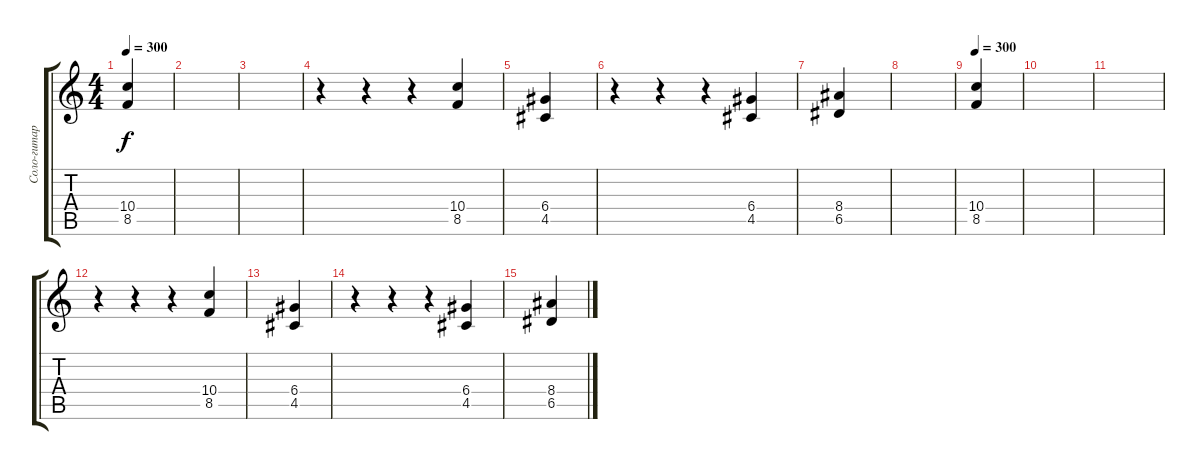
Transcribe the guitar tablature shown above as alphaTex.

\track ("Соло-гитара" "Соло-гитар") {instrument overdrivenguitar}
\staff {score tabs}
\tuning (E4 B3 G3 D3 A2 E2) {hide}
\ts (4 4)
\tempo 300
\clef g2
\ks c
(10.4 8.5).4{dy f} |
|
|
r.4 r.4 r.4 (10.4 8.5).4 |
(6.4 4.5).4 |
r.4 r.4 r.4 (6.4 4.5).4 |
(8.4 6.5).4 |
|
\tempo 300
(10.4 8.5).4 |
|
|
r.4 r.4 r.4 (10.4 8.5).4 |
(6.4 4.5).4 |
r.4 r.4 r.4 (6.4 4.5).4 |
(8.4 6.5).4
